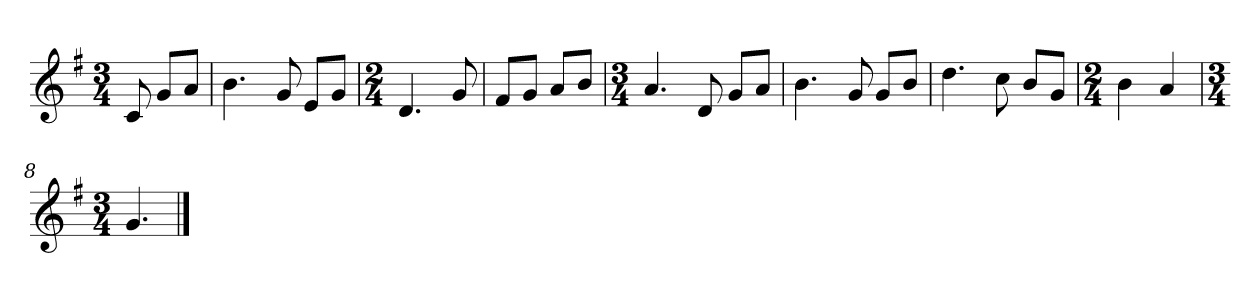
**kern
*part1
*staff1
*k[f#]
*M3/4
*MM120
=
8c
8gL
8aJ
=1
4.b
8g
8eL
8gJ
=2
*M2/4
4.d
8g
=3
8f#L
8gJ
8aL
8bJ
=4
*M3/4
4.a
8d
8gL
8aJ
=5
4.b
8g
8gL
8bJ
=6
4.dd
8cc
8bL
8gJ
=7
*M2/4
4b
4a
=8
*M3/4
4.g
==
*-
